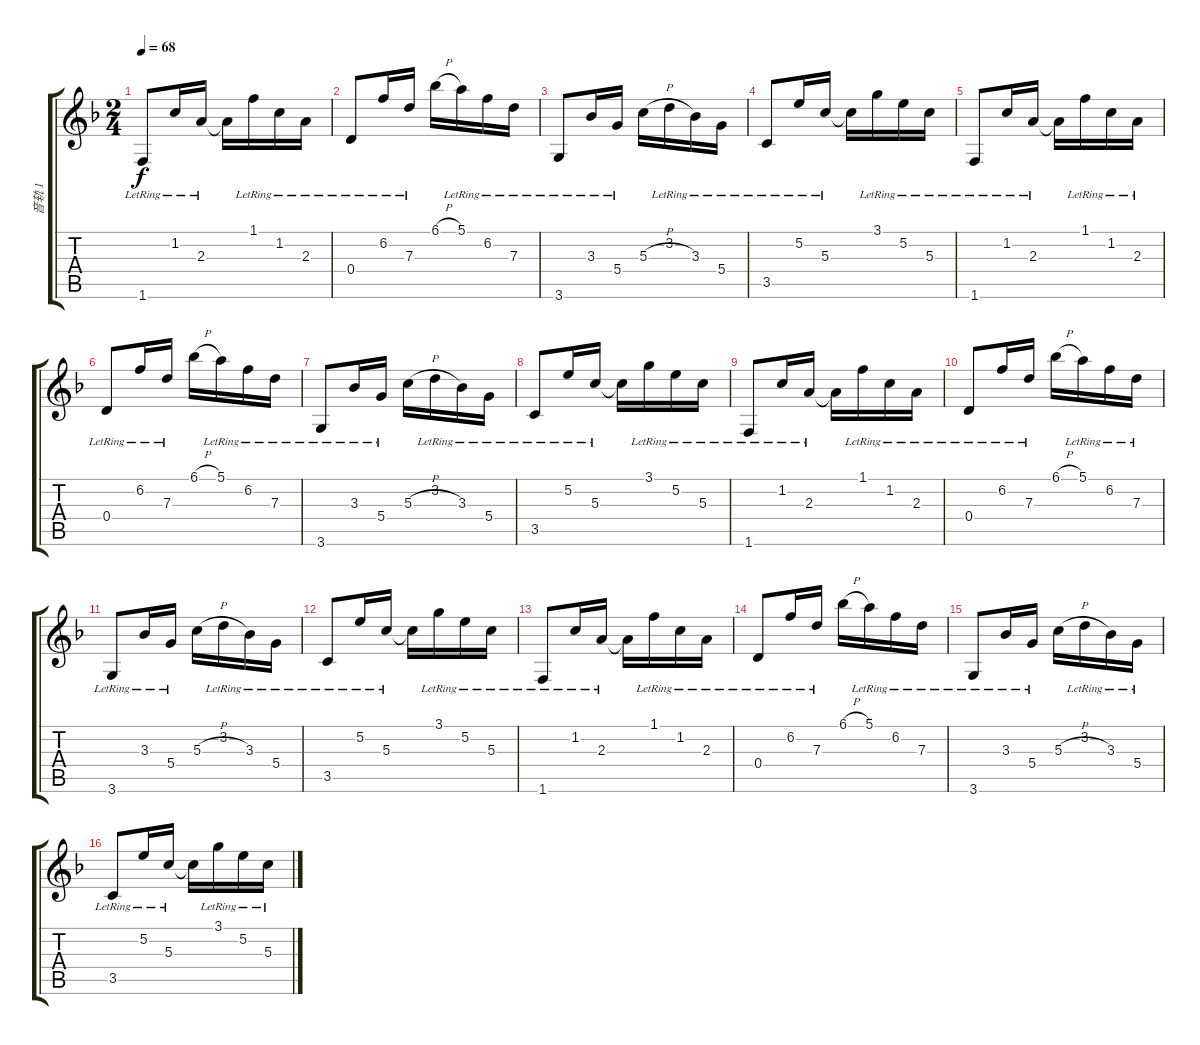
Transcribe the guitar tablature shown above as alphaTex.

\track ("音轨 1" "音轨 1") {instrument electricguitarclean}
\staff {score tabs}
\tuning (E4 B3 G3 D3 A2 E2) {hide}
\ts (2 4)
\tempo 68
\clef g2
\ks f
1.6{lr}.8{dy f} 1.2{lr}.16 2.3{lr}.16 2.3{t}.16 1.1{lr}.16 1.2{lr}.16 2.3{lr}.16 |
0.4{lr}.8 6.2{lr}.16 7.3{lr}.16 6.1{h}.16 5.1{lr}.16 6.2{lr}.16 7.3{lr}.16 |
3.6{lr}.8 3.3{lr}.16 5.4{lr}.16 5.3{h}.16 3.2{lr}.16 3.3{lr}.16 5.4{lr}.16 |
3.5{lr}.8 5.2{lr}.16 5.3{lr}.16 5.3{t}.16 3.1{lr}.16 5.2{lr}.16 5.3{lr}.16 |
1.6{lr}.8 1.2{lr}.16 2.3{lr}.16 2.3{t}.16 1.1{lr}.16 1.2{lr}.16 2.3{lr}.16 |
0.4{lr}.8 6.2{lr}.16 7.3{lr}.16 6.1{h}.16 5.1{lr}.16 6.2{lr}.16 7.3{lr}.16 |
3.6{lr}.8 3.3{lr}.16 5.4{lr}.16 5.3{h}.16 3.2{lr}.16 3.3{lr}.16 5.4{lr}.16 |
3.5{lr}.8 5.2{lr}.16 5.3{lr}.16 5.3{t}.16 3.1{lr}.16 5.2{lr}.16 5.3{lr}.16 |
1.6{lr}.8 1.2{lr}.16 2.3{lr}.16 2.3{t}.16 1.1{lr}.16 1.2{lr}.16 2.3{lr}.16 |
0.4{lr}.8 6.2{lr}.16 7.3{lr}.16 6.1{h}.16 5.1{lr}.16 6.2{lr}.16 7.3{lr}.16 |
3.6{lr}.8 3.3{lr}.16 5.4{lr}.16 5.3{h}.16 3.2{lr}.16 3.3{lr}.16 5.4{lr}.16 |
3.5{lr}.8 5.2{lr}.16 5.3{lr}.16 5.3{t}.16 3.1{lr}.16 5.2{lr}.16 5.3{lr}.16 |
1.6{lr}.8 1.2{lr}.16 2.3{lr}.16 2.3{t}.16 1.1{lr}.16 1.2{lr}.16 2.3{lr}.16 |
0.4{lr}.8 6.2{lr}.16 7.3{lr}.16 6.1{h}.16 5.1{lr}.16 6.2{lr}.16 7.3{lr}.16 |
3.6{lr}.8 3.3{lr}.16 5.4{lr}.16 5.3{h}.16 3.2{lr}.16 3.3{lr}.16 5.4{lr}.16 |
3.5{lr}.8 5.2{lr}.16 5.3{lr}.16 5.3{t}.16 3.1{lr}.16 5.2{lr}.16 5.3{lr}.16
